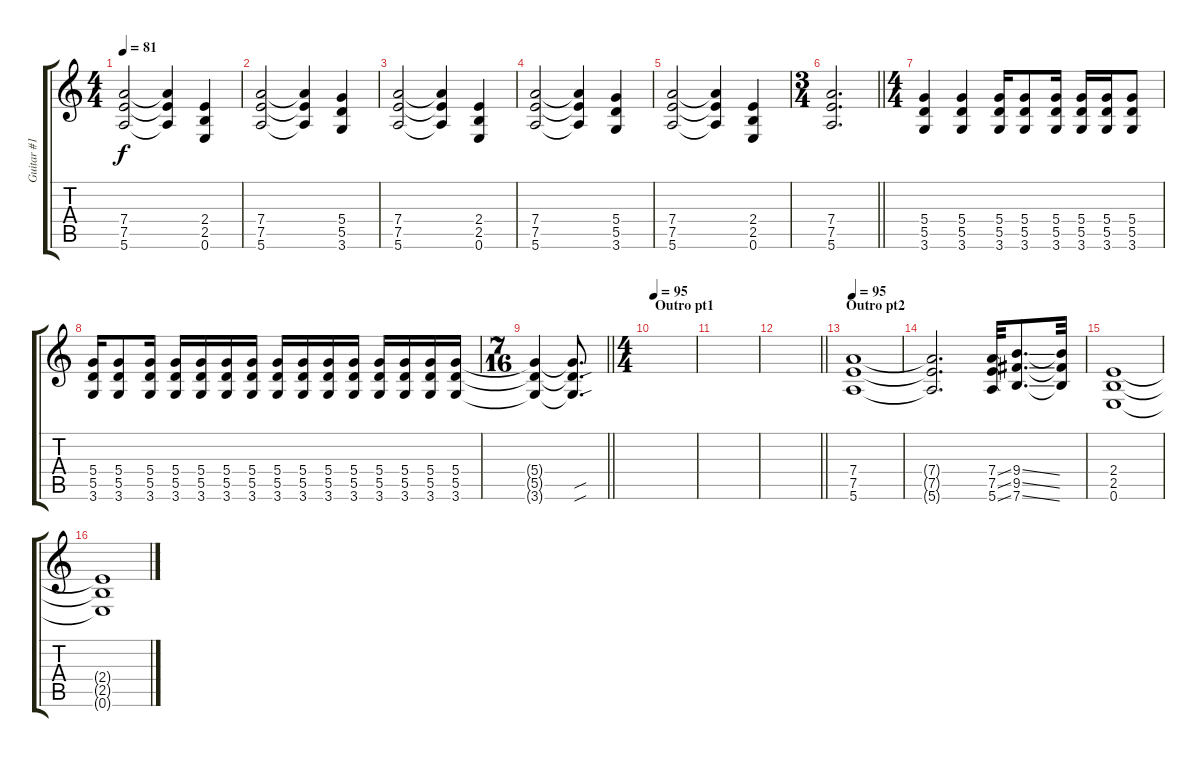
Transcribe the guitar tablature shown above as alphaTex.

\track ("Guitar #1" "Guitar #1") {instrument distortionguitar}
\staff {score tabs}
\tuning (E4 B3 G3 D3 A2 E2) {hide}
\ts (4 4)
\tempo 81
\clef g2
\ks c
(7.4 7.5 5.6).2{dy f} (7.4{t} 7.5{t} 5.6{t}).4 (2.4 2.5 0.6).4 |
(7.4 7.5 5.6).2 (7.4{t} 7.5{t} 5.6{t}).4 (5.4 5.5 3.6).4 |
(7.4 7.5 5.6).2 (7.4{t} 7.5{t} 5.6{t}).4 (2.4 2.5 0.6).4 |
(7.4 7.5 5.6).2 (7.4{t} 7.5{t} 5.6{t}).4 (5.4 5.5 3.6).4 |
(7.4 7.5 5.6).2 (7.4{t} 7.5{t} 5.6{t}).4 (2.4 2.5 0.6).4 |
\ts (3 4)
\barLineRight lightlight
(7.4 7.5 5.6).2{d} |
\ts (4 4)
(5.4 5.5 3.6).4 (5.4 5.5 3.6).4 (5.4 5.5 3.6).16 (5.4 5.5 3.6).8 (5.4 5.5 3.6).16 (5.4 5.5 3.6).16 (5.4 5.5 3.6).16 (5.4 5.5 3.6).8 |
(5.4 5.5 3.6).16 (5.4 5.5 3.6).8 (5.4 5.5 3.6).16 (5.4 5.5 3.6).16 (5.4 5.5 3.6).16 (5.4 5.5 3.6).16 (5.4 5.5 3.6).16 (5.4 5.5 3.6).16 (5.4 5.5 3.6).16 (5.4 5.5 3.6).16 (5.4 5.5 3.6).16 (5.4 5.5 3.6).16 (5.4 5.5 3.6).16 (5.4 5.5 3.6).16 (5.4 5.5 3.6).16 |
\ts (7 16)
\barLineRight lightlight
(5.4{t} 5.5{t} 3.6{t}).4 (5.4{t} 5.5{sou t} 3.6{sou t}).8{d} |
\ts (4 4)
\section ("" "Outro pt1")
\tempo 95
|
|
\barLineRight lightlight
|
\section ("" "Outro pt2")
\tempo 95
(7.4 7.5 5.6).1 |
(7.4{t} 7.5{t} 5.6{t}).2{d} (7.4{ss} 7.5{ss} 5.6{ss}).32 (9.4{ss} 9.5{ss} 7.6{ss}).8{d} (9.4{t} 9.5{t} 7.6{t}).32 |
(2.4 2.5 0.6).1 |
(2.4{t} 2.5{t} 0.6{t}).1
